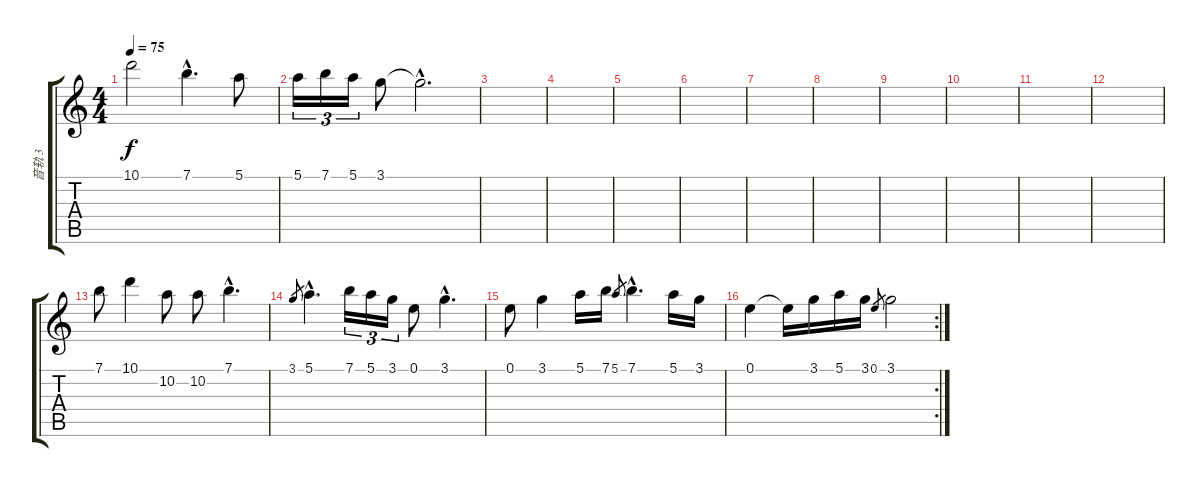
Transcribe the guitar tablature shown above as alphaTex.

\track ("音轨 3" "音轨 3") {instrument acousticguitarnylon}
\staff {score tabs}
\tuning (E4 B3 G3 D3 A2 E2) {hide}
\ts (4 4)
\tempo 75
\clef g2
\ks c
10.1.2{dy f} 7.1{hac}.4{d} 5.1.8 |
5.1.16{tu (3 2)} 7.1.16{tu (3 2)} 5.1.16{tu (3 2)} 3.1.8 3.1{hac t}.2{d} |
|
|
|
|
|
|
|
|
|
|
7.1.8 10.1.4 10.2.8 10.2.8 7.1{hac}.4{d} |
3.1.8{gr} 5.1{hac}.4{d} 7.1.16{tu (3 2)} 5.1.16{tu (3 2)} 3.1.16{tu (3 2)} 0.1.8 3.1{hac}.4{d} |
0.1.8 3.1.4 5.1.16 7.1.16 5.1.8{gr} 7.1{hac}.4{d} 5.1.16 3.1.16 |
\rc 2
0.1.4 0.1{t}.16 3.1.16 5.1.16 3.1.16 0.1.8{gr} 3.1.2
